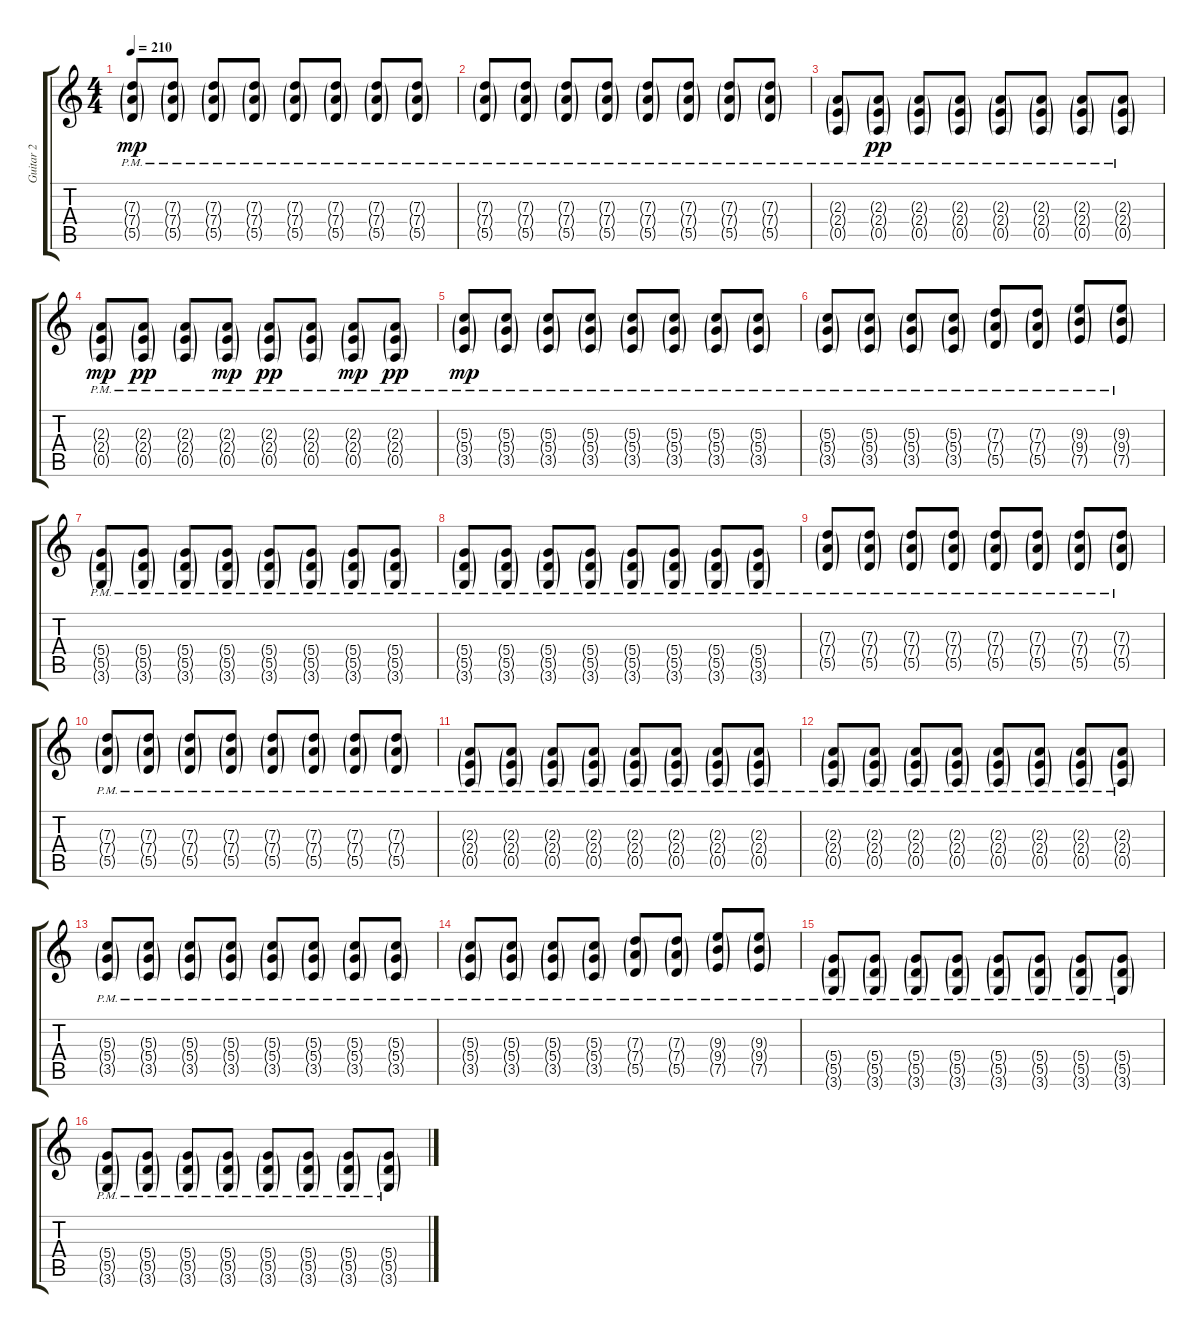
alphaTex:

\track ("Guitar 2" "Guitar 2") {instrument distortionguitar}
\staff {score tabs}
\tuning (E4 B3 G3 D3 A2 E2) {hide}
\ts (4 4)
\tempo 210
\clef g2
\ks c
(7.3{g pm} 7.4{g pm} 5.5{g pm}).8{dy mp} (7.3{g pm} 7.4{g pm} 5.5{g pm}).8 (7.3{g pm} 7.4{g pm} 5.5{g pm}).8 (7.3{g pm} 7.4{g pm} 5.5{g pm}).8 (7.3{g pm} 7.4{g pm} 5.5{g pm}).8 (7.3{g pm} 7.4{g pm} 5.5{g pm}).8 (7.3{g pm} 7.4{g pm} 5.5{g pm}).8 (7.3{g pm} 7.4{g pm} 5.5{g pm}).8 |
(7.3{g pm} 7.4{g pm} 5.5{g pm}).8 (7.3{g pm} 7.4{g pm} 5.5{g pm}).8 (7.3{g pm} 7.4{g pm} 5.5{g pm}).8 (7.3{g pm} 7.4{g pm} 5.5{g pm}).8 (7.3{g pm} 7.4{g pm} 5.5{g pm}).8 (7.3{g pm} 7.4{g pm} 5.5{g pm}).8 (7.3{g pm} 7.4{g pm} 5.5{g pm}).8 (7.3{g pm} 7.4{g pm} 5.5{g pm}).8 |
(2.3{g pm} 2.4{g pm} 0.5{g pm}).8 (2.3{g pm} 2.4{g pm} 0.5{g pm}).8{dy pp} (2.3{g pm} 2.4{g pm} 0.5{g pm}).8 (2.3{g pm} 2.4{g pm} 0.5{g pm}).8 (2.3{g pm} 2.4{g pm} 0.5{g pm}).8 (2.3{g pm} 2.4{g pm} 0.5{g pm}).8 (2.3{g pm} 2.4{g pm} 0.5{g pm}).8 (2.3{g pm} 2.4{g pm} 0.5{g pm}).8 |
(2.3{g pm} 2.4{g pm} 0.5{g pm}).8{dy mp} (2.3{g pm} 2.4{g pm} 0.5{g pm}).8{dy pp} (2.3{g pm} 2.4{g pm} 0.5{g pm}).8 (2.3{g pm} 2.4{g pm} 0.5{g pm}).8{dy mp} (2.3{g pm} 2.4{g pm} 0.5{g pm}).8{dy pp} (2.3{g pm} 2.4{g pm} 0.5{g pm}).8 (2.3{g pm} 2.4{g pm} 0.5{g pm}).8{dy mp} (2.3{g pm} 2.4{g pm} 0.5{g pm}).8{dy pp} |
(5.3{g pm} 5.4{g pm} 3.5{g pm}).8{dy mp} (5.3{g pm} 5.4{g pm} 3.5{g pm}).8 (5.3{g pm} 5.4{g pm} 3.5{g pm}).8 (5.3{g pm} 5.4{g pm} 3.5{g pm}).8 (5.3{g pm} 5.4{g pm} 3.5{g pm}).8 (5.3{g pm} 5.4{g pm} 3.5{g pm}).8 (5.3{g pm} 5.4{g pm} 3.5{g pm}).8 (5.3{g pm} 5.4{g pm} 3.5{g pm}).8 |
(5.3{g pm} 5.4{g pm} 3.5{g pm}).8 (5.3{g pm} 5.4{g pm} 3.5{g pm}).8 (5.3{g pm} 5.4{g pm} 3.5{g pm}).8 (5.3{g pm} 5.4{g pm} 3.5{g pm}).8 (7.3{g pm} 7.4{g pm} 5.5{g pm}).8 (7.3{g pm} 7.4{g pm} 5.5{g pm}).8 (9.3{g pm} 9.4{g pm} 7.5{g pm}).8 (9.3{g pm} 9.4{g pm} 7.5{g pm}).8 |
(5.4{g pm} 5.5{g pm} 3.6{g pm}).8 (5.4{g pm} 5.5{g pm} 3.6{g pm}).8 (5.4{g pm} 5.5{g pm} 3.6{g pm}).8 (5.4{g pm} 5.5{g pm} 3.6{g pm}).8 (5.4{g pm} 5.5{g pm} 3.6{g pm}).8 (5.4{g pm} 5.5{g pm} 3.6{g pm}).8 (5.4{g pm} 5.5{g pm} 3.6{g pm}).8 (5.4{g pm} 5.5{g pm} 3.6{g pm}).8 |
(5.4{g pm} 5.5{g pm} 3.6{g pm}).8 (5.4{g pm} 5.5{g pm} 3.6{g pm}).8 (5.4{g pm} 5.5{g pm} 3.6{g pm}).8 (5.4{g pm} 5.5{g pm} 3.6{g pm}).8 (5.4{g pm} 5.5{g pm} 3.6{g pm}).8 (5.4{g pm} 5.5{g pm} 3.6{g pm}).8 (5.4{g pm} 5.5{g pm} 3.6{g pm}).8 (5.4{g pm} 5.5{g pm} 3.6{g pm}).8 |
(7.3{g pm} 7.4{g pm} 5.5{g pm}).8 (7.3{g pm} 7.4{g pm} 5.5{g pm}).8 (7.3{g pm} 7.4{g pm} 5.5{g pm}).8 (7.3{g pm} 7.4{g pm} 5.5{g pm}).8 (7.3{g pm} 7.4{g pm} 5.5{g pm}).8 (7.3{g pm} 7.4{g pm} 5.5{g pm}).8 (7.3{g pm} 7.4{g pm} 5.5{g pm}).8 (7.3{g pm} 7.4{g pm} 5.5{g pm}).8 |
(7.3{g pm} 7.4{g pm} 5.5{g pm}).8 (7.3{g pm} 7.4{g pm} 5.5{g pm}).8 (7.3{g pm} 7.4{g pm} 5.5{g pm}).8 (7.3{g pm} 7.4{g pm} 5.5{g pm}).8 (7.3{g pm} 7.4{g pm} 5.5{g pm}).8 (7.3{g pm} 7.4{g pm} 5.5{g pm}).8 (7.3{g pm} 7.4{g pm} 5.5{g pm}).8 (7.3{g pm} 7.4{g pm} 5.5{g pm}).8 |
(2.3{g pm} 2.4{g pm} 0.5{g pm}).8 (2.3{g pm} 2.4{g pm} 0.5{g pm}).8 (2.3{g pm} 2.4{g pm} 0.5{g pm}).8 (2.3{g pm} 2.4{g pm} 0.5{g pm}).8 (2.3{g pm} 2.4{g pm} 0.5{g pm}).8 (2.3{g pm} 2.4{g pm} 0.5{g pm}).8 (2.3{g pm} 2.4{g pm} 0.5{g pm}).8 (2.3{g pm} 2.4{g pm} 0.5{g pm}).8 |
(2.3{g pm} 2.4{g pm} 0.5{g pm}).8 (2.3{g pm} 2.4{g pm} 0.5{g pm}).8 (2.3{g pm} 2.4{g pm} 0.5{g pm}).8 (2.3{g pm} 2.4{g pm} 0.5{g pm}).8 (2.3{g pm} 2.4{g pm} 0.5{g pm}).8 (2.3{g pm} 2.4{g pm} 0.5{g pm}).8 (2.3{g pm} 2.4{g pm} 0.5{g pm}).8 (2.3{g pm} 2.4{g pm} 0.5{g pm}).8 |
(5.3{g pm} 5.4{g pm} 3.5{g pm}).8 (5.3{g pm} 5.4{g pm} 3.5{g pm}).8 (5.3{g pm} 5.4{g pm} 3.5{g pm}).8 (5.3{g pm} 5.4{g pm} 3.5{g pm}).8 (5.3{g pm} 5.4{g pm} 3.5{g pm}).8 (5.3{g pm} 5.4{g pm} 3.5{g pm}).8 (5.3{g pm} 5.4{g pm} 3.5{g pm}).8 (5.3{g pm} 5.4{g pm} 3.5{g pm}).8 |
(5.3{g pm} 5.4{g pm} 3.5{g pm}).8 (5.3{g pm} 5.4{g pm} 3.5{g pm}).8 (5.3{g pm} 5.4{g pm} 3.5{g pm}).8 (5.3{g pm} 5.4{g pm} 3.5{g pm}).8 (7.3{g pm} 7.4{g pm} 5.5{g pm}).8 (7.3{g pm} 7.4{g pm} 5.5{g pm}).8 (9.3{g pm} 9.4{g pm} 7.5{g pm}).8 (9.3{g pm} 9.4{g pm} 7.5{g pm}).8 |
(5.4{g pm} 5.5{g pm} 3.6{g pm}).8 (5.4{g pm} 5.5{g pm} 3.6{g pm}).8 (5.4{g pm} 5.5{g pm} 3.6{g pm}).8 (5.4{g pm} 5.5{g pm} 3.6{g pm}).8 (5.4{g pm} 5.5{g pm} 3.6{g pm}).8 (5.4{g pm} 5.5{g pm} 3.6{g pm}).8 (5.4{g pm} 5.5{g pm} 3.6{g pm}).8 (5.4{g pm} 5.5{g pm} 3.6{g pm}).8 |
(5.4{g pm} 5.5{g pm} 3.6{g pm}).8 (5.4{g pm} 5.5{g pm} 3.6{g pm}).8 (5.4{g pm} 5.5{g pm} 3.6{g pm}).8 (5.4{g pm} 5.5{g pm} 3.6{g pm}).8 (5.4{g pm} 5.5{g pm} 3.6{g pm}).8 (5.4{g pm} 5.5{g pm} 3.6{g pm}).8 (5.4{g pm} 5.5{g pm} 3.6{g pm}).8 (5.4{g pm} 5.5{g pm} 3.6{g pm}).8
